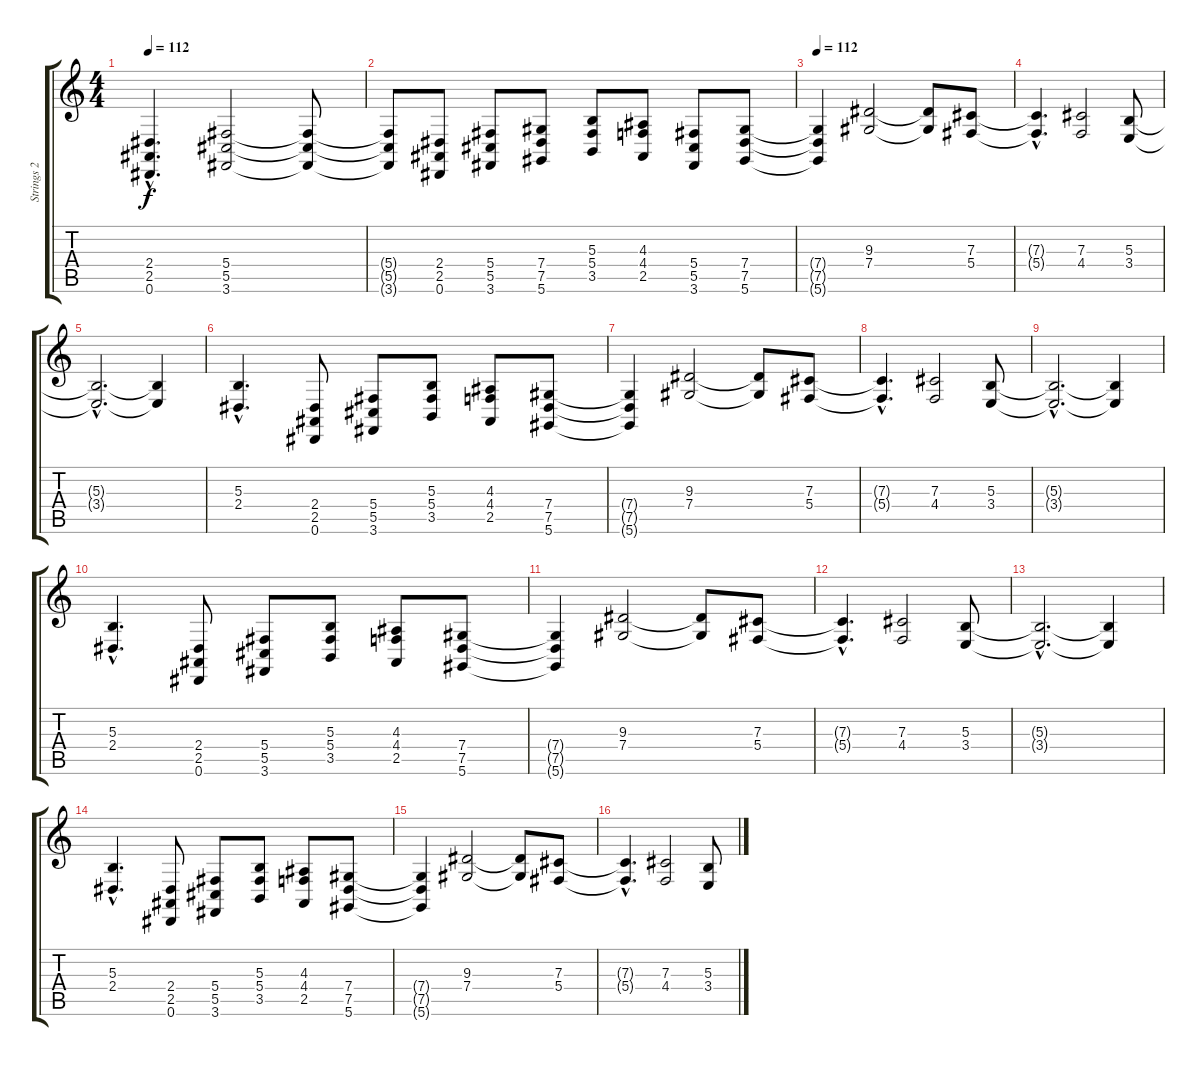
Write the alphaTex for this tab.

\track ("Strings 2" "Strings 2") {instrument stringensemble1}
\staff {score tabs}
\tuning (Eb4 Bb3 Gb3 Db3 Ab2 Eb2) {hide}
\ts (4 4)
\tempo 112
\clef g2
\ks c
(2.4{hac t} 2.5{hac t} 0.6{hac t}).4{d dy f} (5.4 5.5 3.6).2 (5.4{t} 5.5{t} 3.6{t}).8 |
(5.4{t} 5.5{t} 3.6{t}).8 (2.4 2.5 0.6).8 (5.4 5.5 3.6).8 (7.4 7.5 5.6).8 (5.3 5.4 3.5).8 (4.3 4.4 2.5).8 (5.4 5.5 3.6).8 (7.4 7.5 5.6).8 |
\tempo 112
(7.4{t} 7.5{t} 5.6{t}).4{volume 13 balance 14} (9.3 7.4).2 (9.3{t} 7.4{t}).8 (7.3 5.4).8 |
(7.3{hac t} 5.4{hac t}).4{d} (7.3 4.4).2 (5.3 3.4).8 |
(5.3{hac t} 3.4{hac t}).2{d} (5.3{t} 3.4{t}).4 |
(5.3{hac} 2.4{hac}).4{d} (2.4 2.5 0.6).8 (5.4 5.5 3.6).8 (5.3 5.4 3.5).8 (4.3 4.4 2.5).8 (7.4 7.5 5.6).8 |
(7.4{t} 7.5{t} 5.6{t}).4 (9.3 7.4).2 (9.3{t} 7.4{t}).8 (7.3 5.4).8 |
(7.3{hac t} 5.4{hac t}).4{d} (7.3 4.4).2 (5.3 3.4).8 |
(5.3{hac t} 3.4{hac t}).2{d} (5.3{t} 3.4{t}).4 |
(5.3{hac} 2.4{hac}).4{d} (2.4 2.5 0.6).8 (5.4 5.5 3.6).8 (5.3 5.4 3.5).8 (4.3 4.4 2.5).8 (7.4 7.5 5.6).8 |
(7.4{t} 7.5{t} 5.6{t}).4{instrument stringensemble1} (9.3 7.4).2 (9.3{t} 7.4{t}).8 (7.3 5.4).8 |
(7.3{hac t} 5.4{hac t}).4{d} (7.3 4.4).2 (5.3 3.4).8 |
(5.3{hac t} 3.4{hac t}).2{d} (5.3{t} 3.4{t}).4 |
(5.3{hac} 2.4{hac}).4{d} (2.4 2.5 0.6).8 (5.4 5.5 3.6).8 (5.3 5.4 3.5).8 (4.3 4.4 2.5).8 (7.4 7.5 5.6).8 |
(7.4{t} 7.5{t} 5.6{t}).4 (9.3 7.4).2 (9.3{t} 7.4{t}).8 (7.3 5.4).8 |
(7.3{hac t} 5.4{hac t}).4{d} (7.3 4.4).2 (5.3 3.4).8
